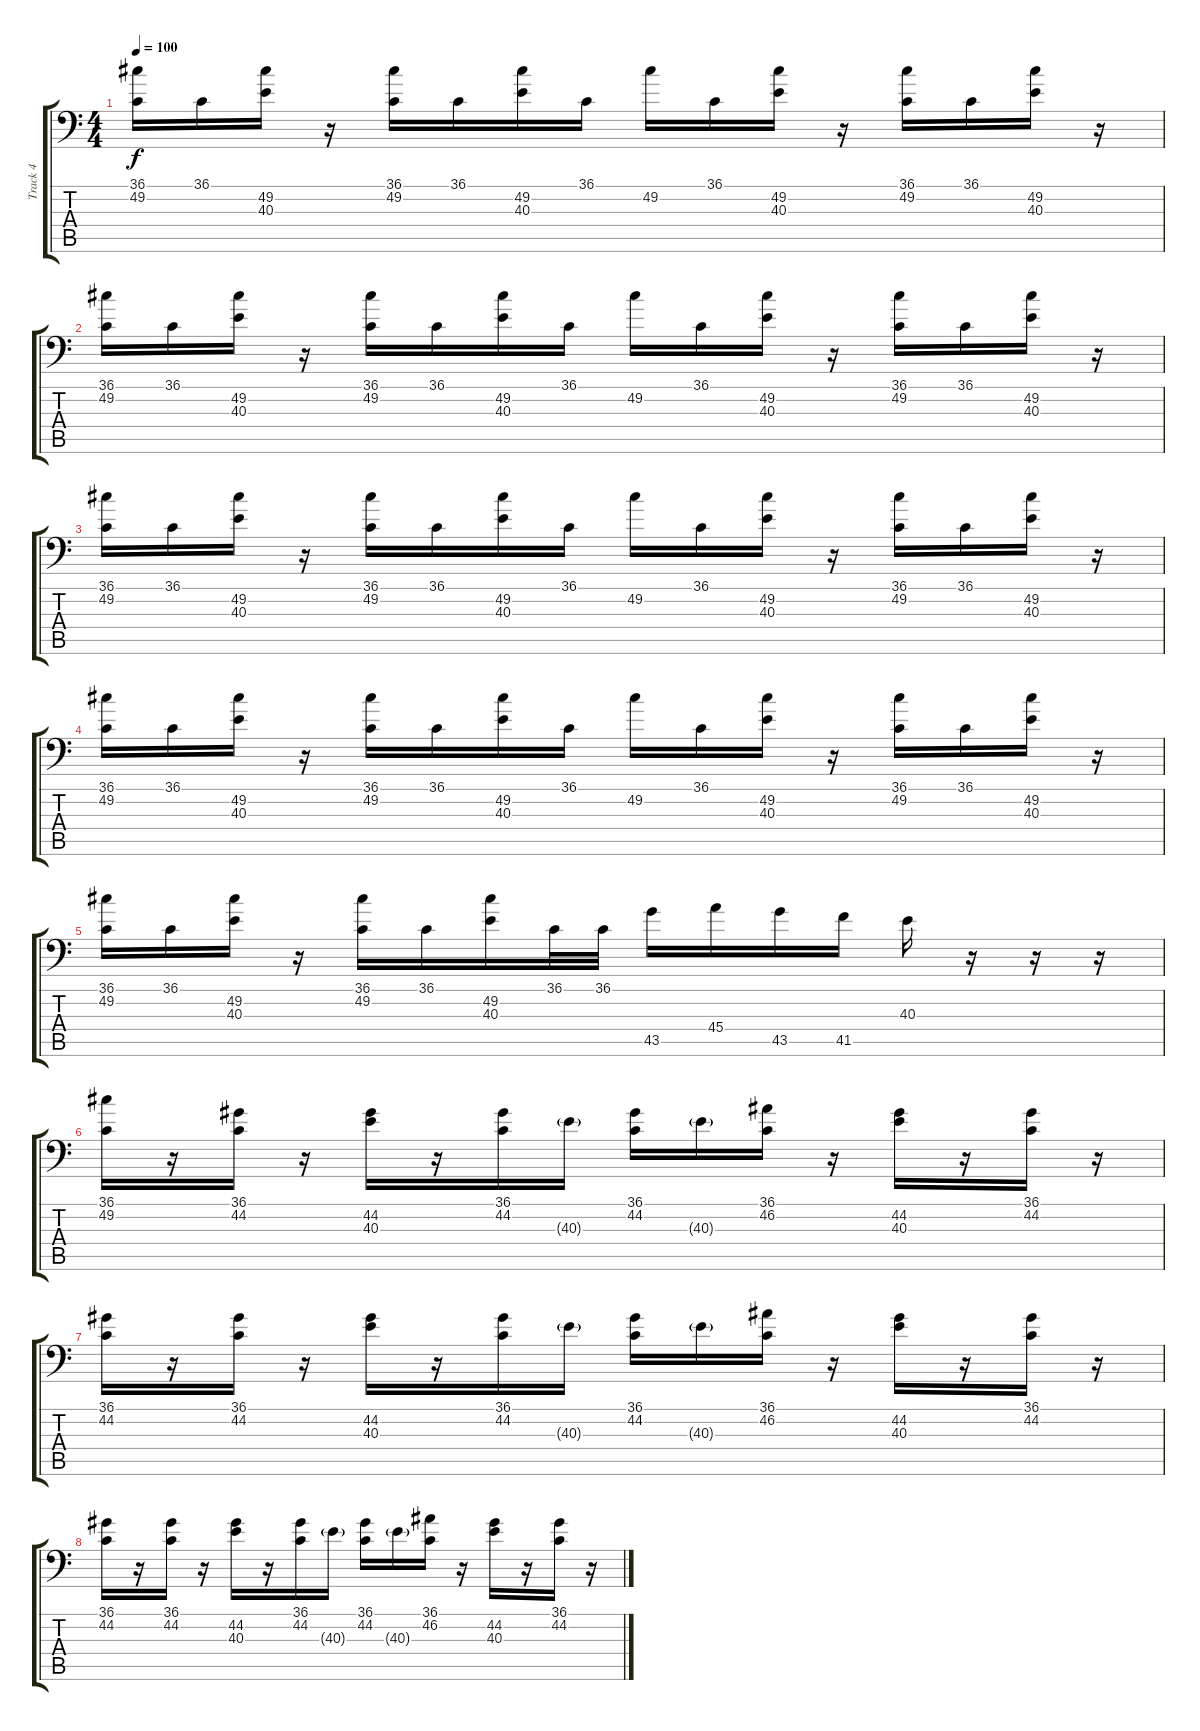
\track ("Track 4" "Track 4") {instrument acousticgrandpiano}
\staff {score tabs}
\tuning (C-1 C-1 C-1 C-1 C-1 C-1) {hide}
\ts (4 4)
\tempo 100
\clef f4
\ks c
(36.1 49.2).16{dy f} 36.1.16 (49.2 40.3).16 r.16 (36.1 49.2).16 36.1.16 (49.2 40.3).16 36.1.16 49.2.16 36.1.16 (49.2 40.3).16 r.16 (36.1 49.2).16 36.1.16 (49.2 40.3).16 r.16 |
(36.1 49.2).16 36.1.16 (49.2 40.3).16 r.16 (36.1 49.2).16 36.1.16 (49.2 40.3).16 36.1.16 49.2.16 36.1.16 (49.2 40.3).16 r.16 (36.1 49.2).16 36.1.16 (49.2 40.3).16 r.16 |
(36.1 49.2).16 36.1.16 (49.2 40.3).16 r.16 (36.1 49.2).16 36.1.16 (49.2 40.3).16 36.1.16 49.2.16 36.1.16 (49.2 40.3).16 r.16 (36.1 49.2).16 36.1.16 (49.2 40.3).16 r.16 |
(36.1 49.2).16 36.1.16 (49.2 40.3).16 r.16 (36.1 49.2).16 36.1.16 (49.2 40.3).16 36.1.16 49.2.16 36.1.16 (49.2 40.3).16 r.16 (36.1 49.2).16 36.1.16 (49.2 40.3).16 r.16 |
(36.1 49.2).16 36.1.16 (49.2 40.3).16 r.16 (36.1 49.2).16 36.1.16 (49.2 40.3).16 36.1.32 36.1.32 43.5.16 45.4.16 43.5.16 41.5.16 40.3.16 r.16 r.16 r.16 |
(36.1 49.2).16 r.16 (36.1 44.2).16 r.16 (44.2 40.3).16 r.16 (36.1 44.2).16 40.3{g}.16 (36.1 44.2).16 40.3{g}.16 (36.1 46.2).16 r.16 (44.2 40.3).16 r.16 (36.1 44.2).16 r.16 |
(36.1 44.2).16 r.16 (36.1 44.2).16 r.16 (44.2 40.3).16 r.16 (36.1 44.2).16 40.3{g}.16 (36.1 44.2).16 40.3{g}.16 (36.1 46.2).16 r.16 (44.2 40.3).16 r.16 (36.1 44.2).16 r.16 |
(36.1 44.2).16 r.16 (36.1 44.2).16 r.16 (44.2 40.3).16 r.16 (36.1 44.2).16 40.3{g}.16 (36.1 44.2).16 40.3{g}.16 (36.1 46.2).16 r.16 (44.2 40.3).16 r.16 (36.1 44.2).16 r.16
